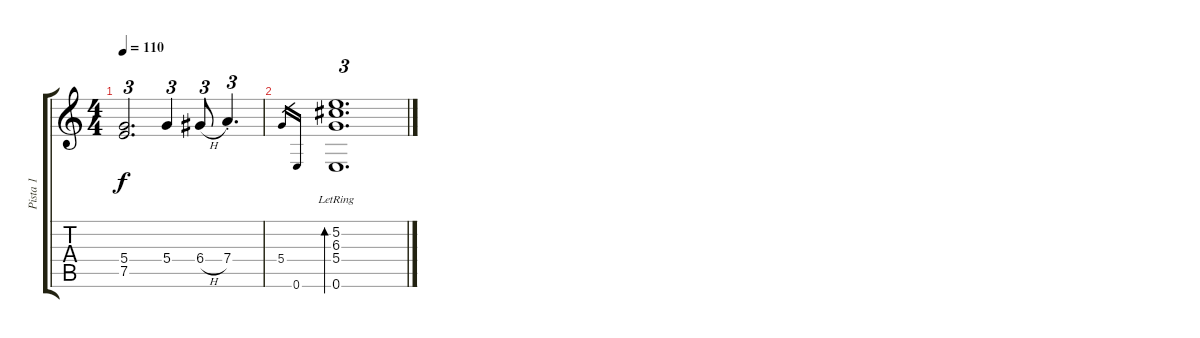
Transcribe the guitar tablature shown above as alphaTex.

\track ("Pista 1" "Pista 1") {instrument acousticguitarnylon}
\staff {score tabs}
\tuning (E4 B3 G3 D3 A2 E2) {hide}
\ts (4 4)
\tempo 110
\clef g2
\ks c
(5.4 7.5).2{d tu (3 2) dy f} 5.4.4{tu (3 2)} 6.4{h}.8{tu (3 2)} 7.4{st}.4{d tu (3 2)} |
5.4.16{gr} 0.6.16{gr} (5.2{lr} 6.3{lr} 5.4{lr} 0.6{lr}).1{d tu (3 2) bd 60}
